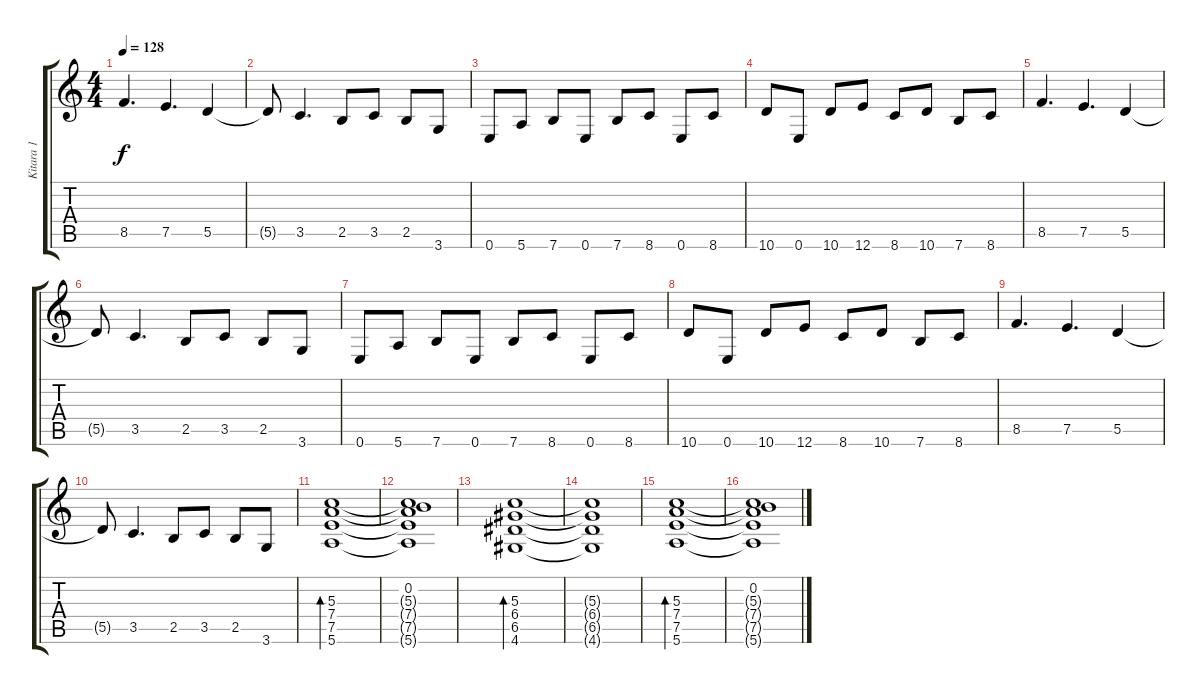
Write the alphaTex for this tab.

\track ("Kitara 1" "Kitara 1") {instrument distortionguitar}
\staff {score tabs}
\tuning (E4 B3 G3 D3 A2 E2) {hide}
\ts (4 4)
\tempo 128
\clef g2
\ks aminor
8.5.4{d dy f} 7.5.4{d} 5.5.4 |
5.5{t}.8 3.5.4{d} 2.5.8 3.5.8 2.5.8 3.6.8 |
0.6.8 5.6.8 7.6.8 0.6.8 7.6.8 8.6.8 0.6.8 8.6.8 |
10.6.8 0.6.8 10.6.8 12.6.8 8.6.8 10.6.8 7.6.8 8.6.8 |
8.5.4{d} 7.5.4{d} 5.5.4 |
5.5{t}.8 3.5.4{d} 2.5.8 3.5.8 2.5.8 3.6.8 |
0.6.8 5.6.8 7.6.8 0.6.8 7.6.8 8.6.8 0.6.8 8.6.8 |
10.6.8 0.6.8 10.6.8 12.6.8 8.6.8 10.6.8 7.6.8 8.6.8 |
8.5.4{d} 7.5.4{d} 5.5.4 |
5.5{t}.8 3.5.4{d} 2.5.8 3.5.8 2.5.8 3.6.8 |
(5.3 7.4 7.5 5.6).1{bd 120 instrument acousticguitarnylon} |
(0.2 5.3{t} 7.4{t} 7.5{t} 5.6{t}).1 |
(5.3 6.4 6.5 4.6).1{bd 120} |
(5.3{t} 6.4{t} 6.5{t} 4.6{t}).1 |
(5.3 7.4 7.5 5.6).1{bd 120} |
(0.2 5.3{t} 7.4{t} 7.5{t} 5.6{t}).1
